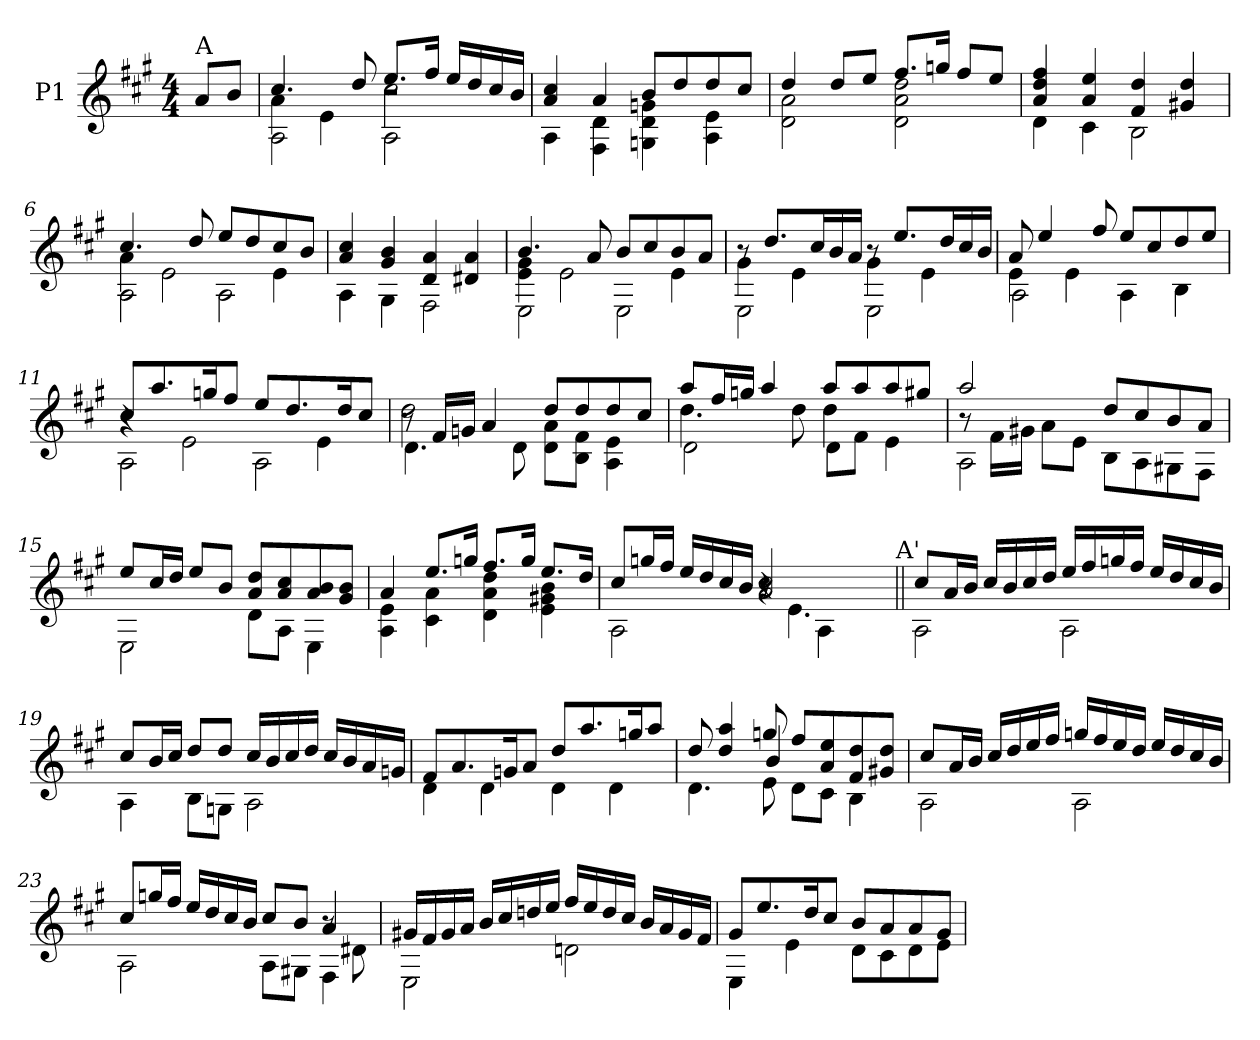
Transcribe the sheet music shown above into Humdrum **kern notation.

**kern
*part1
*staff1
*I"P1
!!LO:PB:g=z
*clefG2
*ITrd7c12
*k[f#c#g#]
*A:
*M4/4
*MM54
=1
!LO:TX:a:t=A
8Ai/L
8Bi/J
=2
*^
*	*^
*	*	*^
4.c#i/	4Ai\	2ryy	2AAi\
.	4Ei\	.	.
8di/	.	.	.
8.ei/L	2c#i\	2r	2AAi\
16f#i/Jk	.	.	.
16ei/LL	.	.	.
16di/	.	.	.
16c#i/	.	.	.
16Bi/JJ	.	.	.
*	*v	*v	*v
=3	=3
4Ai/ 4c#i	4AAi\
4Ai/	4FF#i\ 4Di
8Bi/L	4GGni\ 4Di 4Gni
8di/	.
8di/	4AAi\ 4Ei
8c#i/J	.
=4	=4
4di/	2Di\ 2Ai
8di/L	.
8ei/J	.
8.f#i/L	2Di\ 2Ai 2di
16gni/Jk	.
8f#i/L	.
8ei/J	.
=5	=5
4Ai/ 4di 4f#i	4Di\
4Ai/ 4ei	4C#i\
4F#i/ 4di	2BBi\
4G#Xi/ 4di	.
=6	=6
*	*^
4.c#i/	4Ai\	2AAi\
.	2Ei\	.
8di/	.	.
8ei/L	.	2AAi\
8di/	.	.
8c#i/	4Ei\	.
8Bi/J	.	.
*	*v	*v
=7	=7
4Ai/ 4c#i	4AAi\
4G#i/ 4Bi	4GG#i\
4Di/ 4Ai	2FF#i\
4D#Xi/ 4Ai	.
!!LO:LB:g=z	!!
=8	=8
*	*^
4.Bi/	4Ei\ 4G#i	2EEi\
.	2Ei\	.
8Ai/	.	.
8Bi/L	.	2EEi\
8c#i/	.	.
8Bi/	4Ei\	.
8Ai/J	.	.
=9	=9	=9
8r	4G#i\	2EEi\
8.di/L	.	.
.	4Ei\	.
16c#i/L	.	.
16Bi/	.	.
16Ai/JJ	.	.
8r	4G#i\	2EEi\
8.ei/L	.	.
.	4Ei\	.
16di/L	.	.
16c#i/	.	.
16Bi/JJ	.	.
=10	=10	=10
8Ai/	4Ei\	2AAi\
4ei/	.	.
.	4Ei\	.
8f#i/	.	.
8ei/L	4AAi\	2ryy
8c#i/	.	.
8di/	4BBi\	.
8ei/J	.	.
=11	=11	=11
8c#i/L	4r	2AAi\
8.ai/	.	.
.	2Ei\	.
16gni/k	.	.
8f#i/J	.	.
8ei/L	.	2AAi\
8.di/	.	.
.	4Ei\	.
16di/k	.	.
8c#i/J	.	.
=12	=12	=12
2di\	8r	4.Di\
.	16F#i/LL	.
.	16Gni/JJ	.
.	4Ai/	.
.	.	8Di\
8di/L	2ryy	8Di\ 8AiL
8di/	.	8BBi\ 8F#iJ
8di/	.	4AAi\ 4Ei
8c#i/J	.	.
!!LO:LB:g=z	!!	!!
=13	=13	=13
8ai/L	4.di\	2Di\
16f#i/L	.	.
16gni/JJ	.	.
4ai/	.	.
.	8di\	.
8ai/L	4di\	8Di\L
8ai/	.	8F#i\J
8ai/	4ryy	4Ei\
8g#Xi/J	.	.
=14	=14	=14
2ai/	8r	2AAi\
.	16F#i\LL	.
.	16G#Xi\JJ	.
.	8Ai\L	.
.	8Ei\J	.
8di/L	8BBi\L	2ryy
8c#i/	8AAi\	.
8Bi/	8GG#Xi\	.
8Ai/J	8FF#i\J	.
*	*v	*v
=15	=15
8ei/L	2EEi\
16c#i/L	.
16di/JJ	.
8ei/L	.
8Bi/J	.
8Ai/ 8diL	8Di\L
8Ai/ 8c#i	8AAi\J
8Ai/ 8Bi	4EEi\
8G#i/ 8BiJ	.
=16	=16
4Ai/	4AAi\ 4Ei
8.ei/L	4C#i\ 4Ai
16gni/Jk	.
8.f#i/L	4Di\ 4Ai 4di
16gi/Jk	.
8.ei/L	4Ei\ 4G#Xi 4Bi
16di/Jk	.
=17	=17
*^	*^
8c#i/L	2ryy	2AAi\	2ryy
16gni/L	.	.	.
16f#i/JJ	.	.	.
16ei/LL	.	.	.
16di/	.	.	.
16c#i/	.	.	.
16Bi/JJ	.	.	.
2Ai/ 2c#i	8r	4r	4ryy
.	4.Ei\	.	.
.	.	4AAi\	8ryy
.	.	.	16ryy
.	.	.	32ryy
.	.	.	64ryy
.	.	.	128...ryy
!	!	!	!LO:TX:a:t=A'
.	.	.	1024ryy
*	*v	*v	*v
!!LO:LB:g=z
=18||	=18||
8c#i/L	2AAi\
16Ai/L	.
16Bi/JJ	.
16c#i/LL	.
16Bi/	.
16c#i/	.
16di/JJ	.
16ei/LL	2AAi\
16f#i/	.
16gni/	.
16f#i/JJ	.
16ei/LL	.
16di/	.
16c#i/	.
16Bi/JJ	.
=19	=19
8c#i/L	4AAi\
16Bi/L	.
16c#i/JJ	.
8di/L	8BBi\L
8di/J	8GGni\J
16c#i/LL	2AAi\
16Bi/	.
16c#i/	.
16di/JJ	.
16c#i/LL	.
16Bi/	.
16Ai/	.
16Gni/JJ	.
=20	=20
8F#i/L	4Di\
8.Ai/	.
.	4Di\
16Gni/k	.
8Ai/J	.
8di/L	4Di\
8.ai/	.
.	4Di\
16gni/k	.
8ai/J	.
=21	=21
*	*^
8di/	4.ryy	4.Di\
4di/ 4ai	.	.
8gni/	4Bi/	8Ei\
8f#i/L	.	8Di\L
8Ai/ 8ei	4.ryy	8C#i\J
8F#i/ 8di	.	4BBi\
8G#Xi/ 8diJ	.	.
*	*v	*v
!!LO:LB:g=z
=22	=22
8c#i/L	2AAi\
16Ai/L	.
16Bi/JJ	.
16c#i/LL	.
16di/	.
16ei/	.
16f#i/JJ	.
16gni/LL	2AAi\
16f#i/	.
16ei/	.
16di/JJ	.
16ei/LL	.
16di/	.
16c#i/	.
16Bi/JJ	.
=23	=23
*	*^
8c#i/L	2AAi\	2.ryy
16gni/L	.	.
16f#i/JJ	.	.
16ei/LL	.	.
16di/	.	.
16c#i/	.	.
16Bi/JJ	.	.
8c#i/L	8AAi\L	.
8Bi/J	8GG#Xi\J	.
4Ai/	8r	4FF#i\
.	8D#Xi\	.
*	*v	*v
=24	=24
16G#Xi/LL	2EEi\
16F#i/	.
16G#i/	.
16Ai/JJ	.
16Bi/LL	.
16c#i/	.
16dni/	.
16ei/JJ	.
16f#i/LL	2Dni\
16ei/	.
16di/	.
16c#i/JJ	.
16Bi/LL	.
16Ai/	.
16G#i/	.
16F#i/JJ	.
=25	=25
8G#i/L	4EEi\
8.ei/	.
.	4Ei\
16di/k	.
8c#i/J	.
8Bi/L	8Di\L
8Ai/	8C#i\
8Ai/	8Di\
8G#i/J	8Ei\J
*v	*v
=
*-
